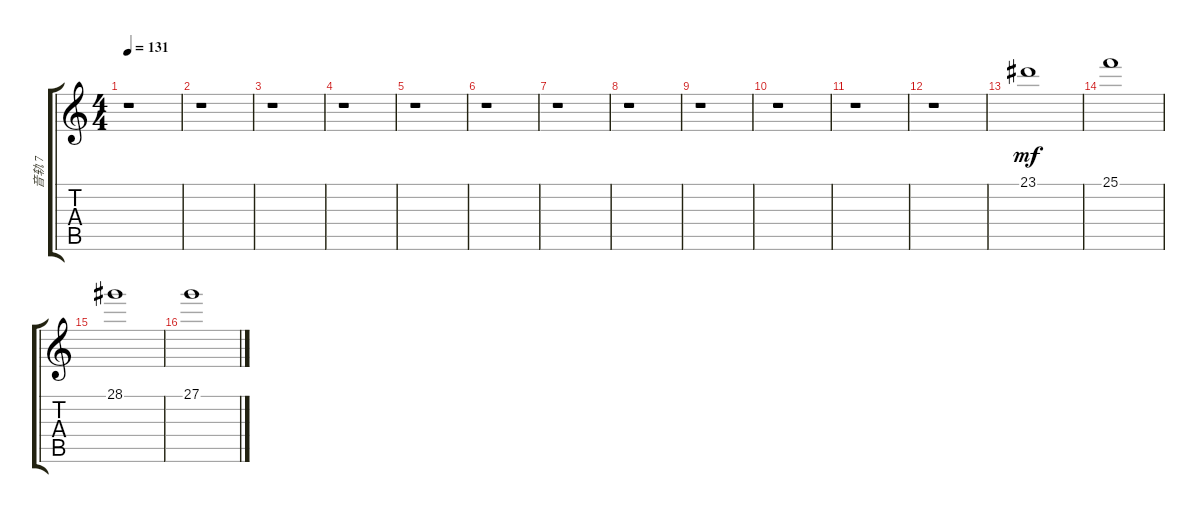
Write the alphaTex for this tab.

\track ("音轨 7" "音轨 7") {instrument synthstrings1}
\staff {score tabs}
\tuning (E4 B3 G3 D3 A2 E2) {hide}
\ts (4 4)
\tempo 131
\clef g2
\ks c
r.1{dy f} |
r.1 |
r.1 |
r.1 |
r.1 |
r.1 |
r.1 |
r.1 |
r.1 |
r.1 |
r.1 |
r.1 |
23.1.1{dy mf} |
25.1.1 |
28.1.1 |
27.1.1
